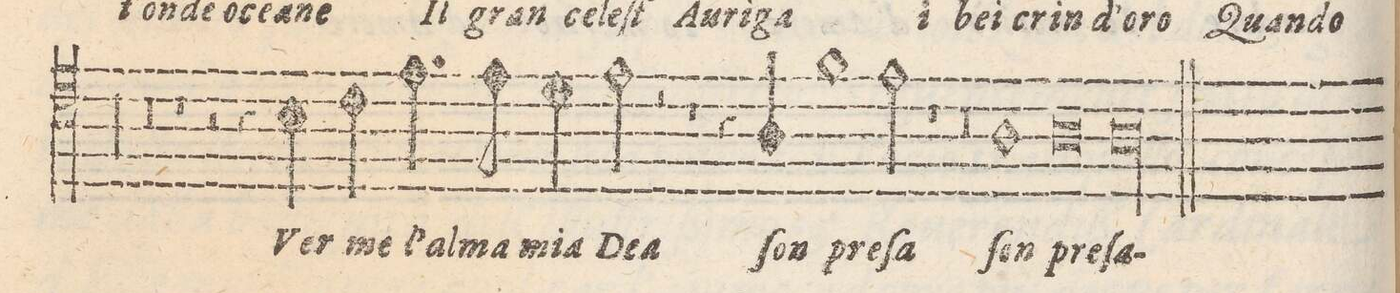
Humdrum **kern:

**kern	**text
*I"TENORE	*
*clefC4	*
*k[]	*
*met(C)	*
*M2/1	*
00r	.
=24-	=24-
=25-	=25-
0r	.
=26-	=26-
1r	.
2r	.
4r	.
4B\	Ver
=27-	=27-
4c\	me
4.e\	l'al-
8e\	-ma
4d\	mia
4d\	De-
4e\	-a
2r	.
=28-	=28-
1r	.
4r	.
4A/	ſon
1f\	pre-
=29-	=29-
2e\	-ſa
1r	.
=30-	=30-
0r	.
=31-	=31-
1A	ſon
0A	pre-
=32-	=32-
1%5A	-ſa
=33-	=33-
==	==
*-	*-
